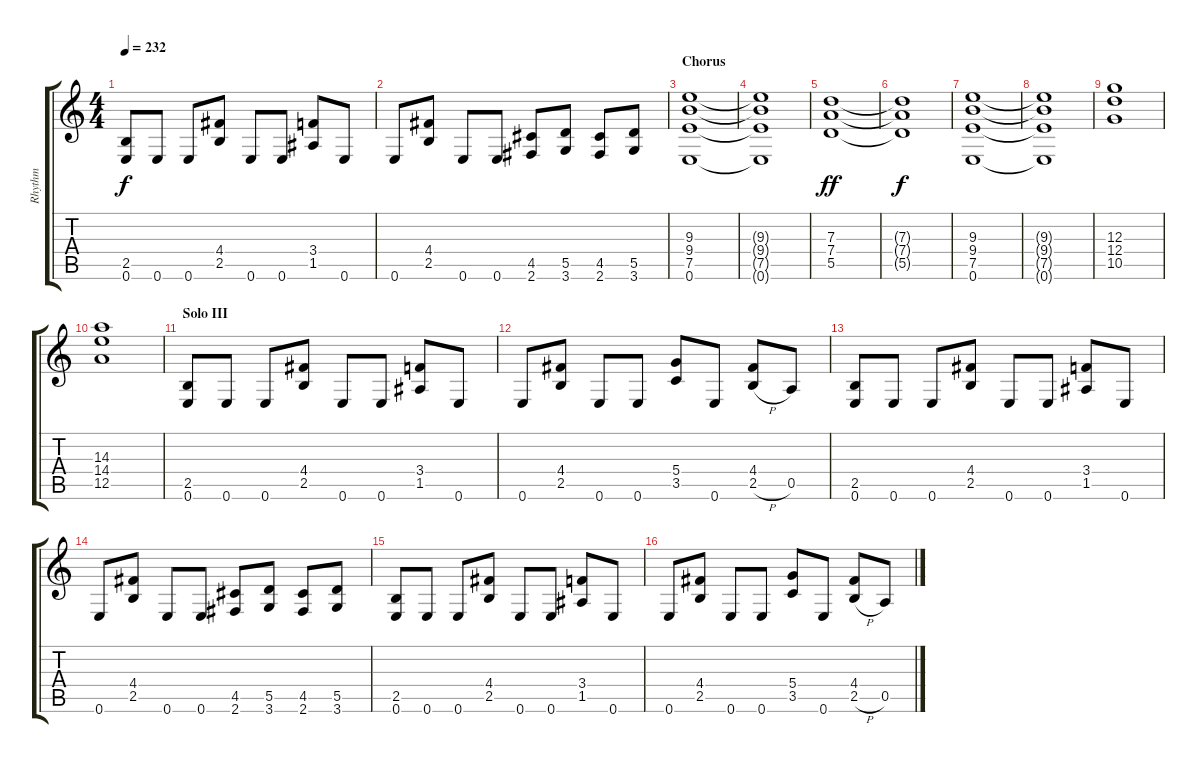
\track ("Rhythm" "Rhythm") {instrument distortionguitar}
\staff {score tabs}
\tuning (E4 B3 G3 D3 A2 E2) {hide}
\ts (4 4)
\tempo 232
\clef g2
\ks c
(2.5 0.6).8{dy f} 0.6.8 0.6.8 (4.4 2.5).8 0.6.8 0.6.8 (3.4 1.5).8 0.6.8 |
0.6.8 (4.4 2.5).8 0.6.8 0.6.8 (4.5 2.6).8 (5.5 3.6).8 (4.5 2.6).8 (5.5 3.6).8 |
\section ("" "Chorus")
(9.3 9.4 7.5 0.6).1 |
(9.3{t} 9.4{t} 7.5{t} 0.6{t}).1 |
(7.3 7.4 5.5).1{dy ff} |
(7.3{t} 7.4{t} 5.5{t}).1{dy f} |
(9.3 9.4 7.5 0.6).1 |
(9.3{t} 9.4{t} 7.5{t} 0.6{t}).1 |
(12.3 12.4 10.5).1 |
(14.3 14.4 12.5).1 |
\section ("" "Solo III")
(2.5 0.6).8 0.6.8 0.6.8 (4.4 2.5).8 0.6.8 0.6.8 (3.4 1.5).8 0.6.8 |
0.6.8 (4.4 2.5).8 0.6.8 0.6.8 (5.4 3.5).8 0.6.8 (4.4 2.5{h}).8 0.5.8 |
(2.5 0.6).8 0.6.8 0.6.8 (4.4 2.5).8 0.6.8 0.6.8 (3.4 1.5).8 0.6.8 |
0.6.8 (4.4 2.5).8 0.6.8 0.6.8 (4.5 2.6).8 (5.5 3.6).8 (4.5 2.6).8 (5.5 3.6).8 |
(2.5 0.6).8 0.6.8 0.6.8 (4.4 2.5).8 0.6.8 0.6.8 (3.4 1.5).8 0.6.8 |
0.6.8 (4.4 2.5).8 0.6.8 0.6.8 (5.4 3.5).8 0.6.8 (4.4 2.5{h}).8 0.5.8
